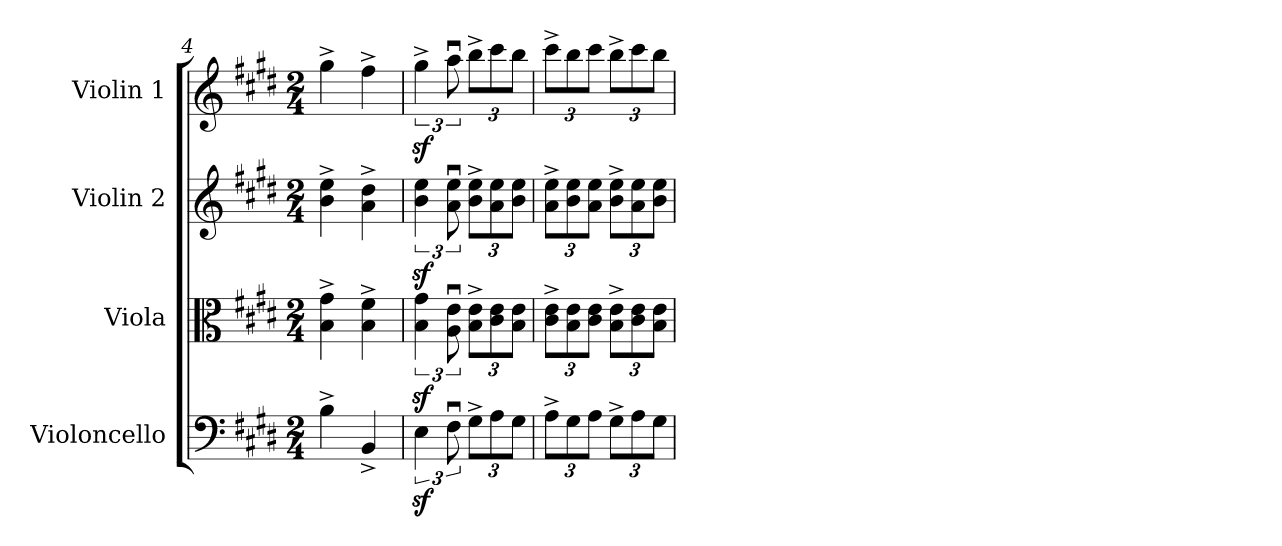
**kern	**kern	**kern	**kern
*part4	*part3	*part2	*part1
*staff4	*staff3	*staff2	*staff1
*I"Violoncello	*I"Viola	*I"Violin 2	*I"Violin 1
*I'Vc	*I'Vla	*I'Vln	*I'Vln
*clefF4	*clefC3	*clefG2	*clefG2
*k[f#c#g#d#]	*k[f#c#g#d#]	*k[f#c#g#d#]	*k[f#c#g#d#]
*M2/4	*M2/4	*M2/4	*M2/4
=4	=4	=4	=4
4B^\	4B\^ 4g#\^	4b\^ 4ee\^	4gg#^\
4BB^/	4B\^ 4f#\^	4a\^ 4dd#\^	4ff#^\
=5	=5	=5	=5
6Ez<\	6B\z< 6g#\z<	6b\z< 6ee\z<	6gg#z<^\
12F#u\	12A\u 12e\u	12a\u 12ee\u	12aau\
12G#^\L	12B\^ 12e\^L	12b\^ 12ee\^L	12bb^\L
12A\	12c#\ 12e\	12a\ 12ee\	12ccc#\
12G#\J	12B\ 12e\J	12b\ 12ee\J	12bb\J
=6	=6	=6	=6
12A^\L	12c#\^ 12e\^L	12a\^ 12ee\^L	12ccc#^\L
12G#\	12B\ 12e\	12b\ 12ee\	12bb\
12A\J	12c#\ 12e\J	12a\ 12ee\J	12ccc#\J
12G#^\L	12B\^ 12e\^L	12b\^ 12ee\^L	12bb^\L
12A\	12c#\ 12e\	12a\ 12ee\	12ccc#\
12G#\J	12B\ 12e\J	12b\ 12ee\J	12bb\J
=	=	=	=
*-	*-	*-	*-
